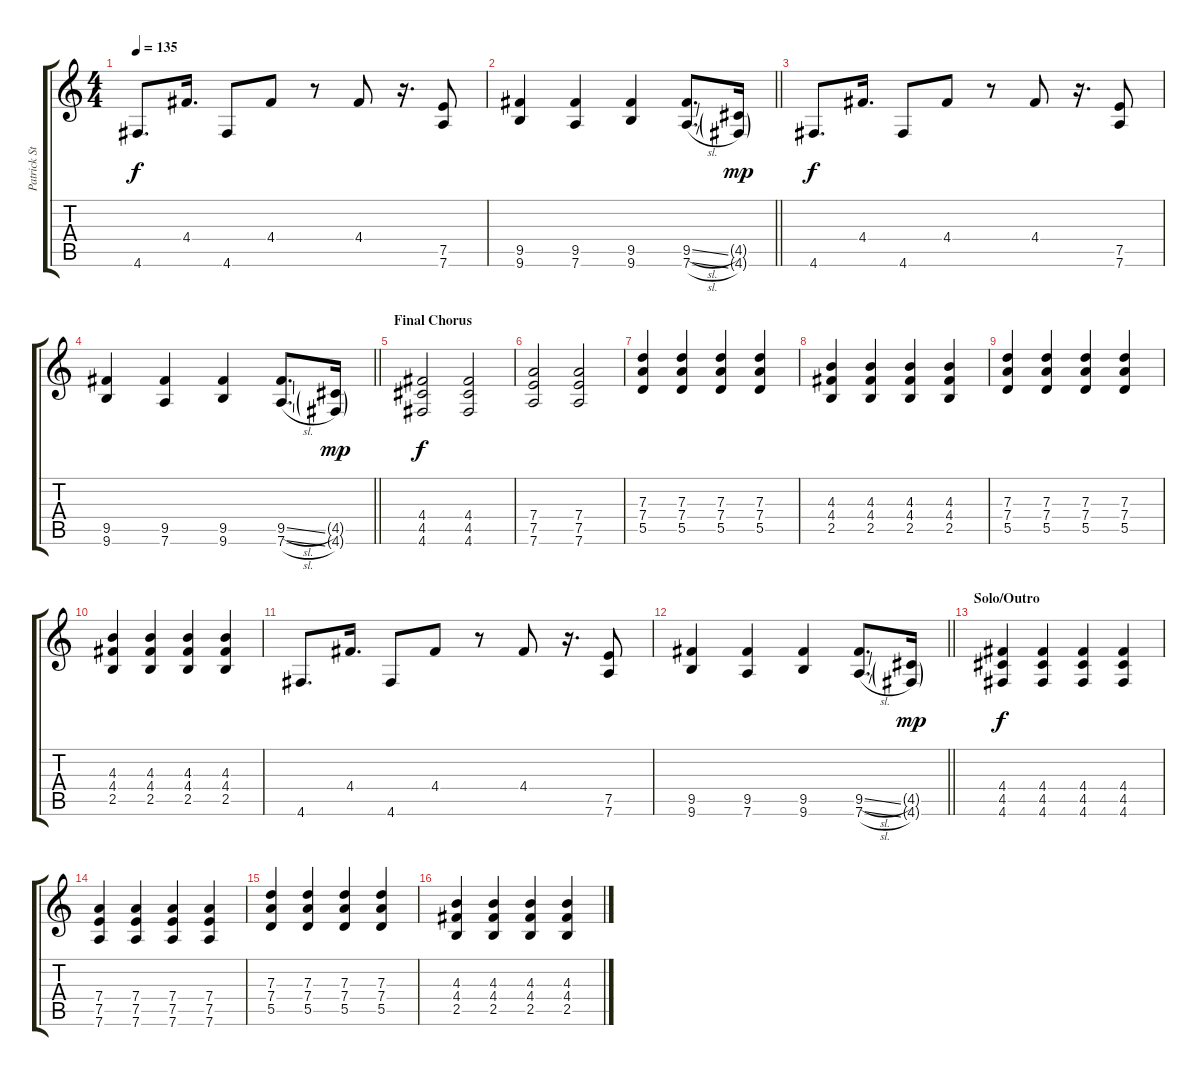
\track ("Patrick Stump" "Patrick St") {instrument distortionguitar}
\staff {score tabs}
\tuning (E4 B3 G3 D3 A2 D2) {hide}
\ts (4 4)
\tempo 135
\clef g2
\ks c
4.6.8{d dy f} 4.4.16{d} 4.6.8 4.4.8 r.8 4.4.8 r.16{d} (7.5 7.6).8 |
\barLineRight lightlight
(9.5 9.6).4 (9.5 7.6).4 (9.5 9.6).4 (9.5{sl} 7.6{sl}).8{d} (4.5{g} 4.6{g}).16{dy mp} |
4.6.8{d dy f} 4.4.16{d} 4.6.8 4.4.8 r.8 4.4.8 r.16{d} (7.5 7.6).8 |
\barLineRight lightlight
(9.5 9.6).4 (9.5 7.6).4 (9.5 9.6).4 (9.5{sl} 7.6{sl}).8{d} (4.5{g} 4.6{g}).16{dy mp} |
\section ("" "Final Chorus")
(4.4 4.5 4.6).2{dy f} (4.4 4.5 4.6).2 |
(7.4 7.5 7.6).2 (7.4 7.5 7.6).2 |
(7.3 7.4 5.5).4 (7.3 7.4 5.5).4 (7.3 7.4 5.5).4 (7.3 7.4 5.5).4 |
(4.3 4.4 2.5).4 (4.3 4.4 2.5).4 (4.3 4.4 2.5).4 (4.3 4.4 2.5).4 |
(7.3 7.4 5.5).4 (7.3 7.4 5.5).4 (7.3 7.4 5.5).4 (7.3 7.4 5.5).4 |
(4.3 4.4 2.5).4 (4.3 4.4 2.5).4 (4.3 4.4 2.5).4 (4.3 4.4 2.5).4 |
4.6.8{d} 4.4.16{d} 4.6.8 4.4.8 r.8 4.4.8 r.16{d} (7.5 7.6).8 |
\barLineRight lightlight
(9.5 9.6).4 (9.5 7.6).4 (9.5 9.6).4 (9.5{sl} 7.6{sl}).8{d} (4.5{g} 4.6{g}).16{dy mp} |
\section ("" "Solo/Outro")
(4.4 4.5 4.6).4{dy f} (4.4 4.5 4.6).4 (4.4 4.5 4.6).4 (4.4 4.5 4.6).4 |
(7.4 7.5 7.6).4 (7.4 7.5 7.6).4 (7.4 7.5 7.6).4 (7.4 7.5 7.6).4 |
(7.3 7.4 5.5).4 (7.3 7.4 5.5).4 (7.3 7.4 5.5).4 (7.3 7.4 5.5).4 |
(4.3 4.4 2.5).4 (4.3 4.4 2.5).4 (4.3 4.4 2.5).4 (4.3 4.4 2.5).4
